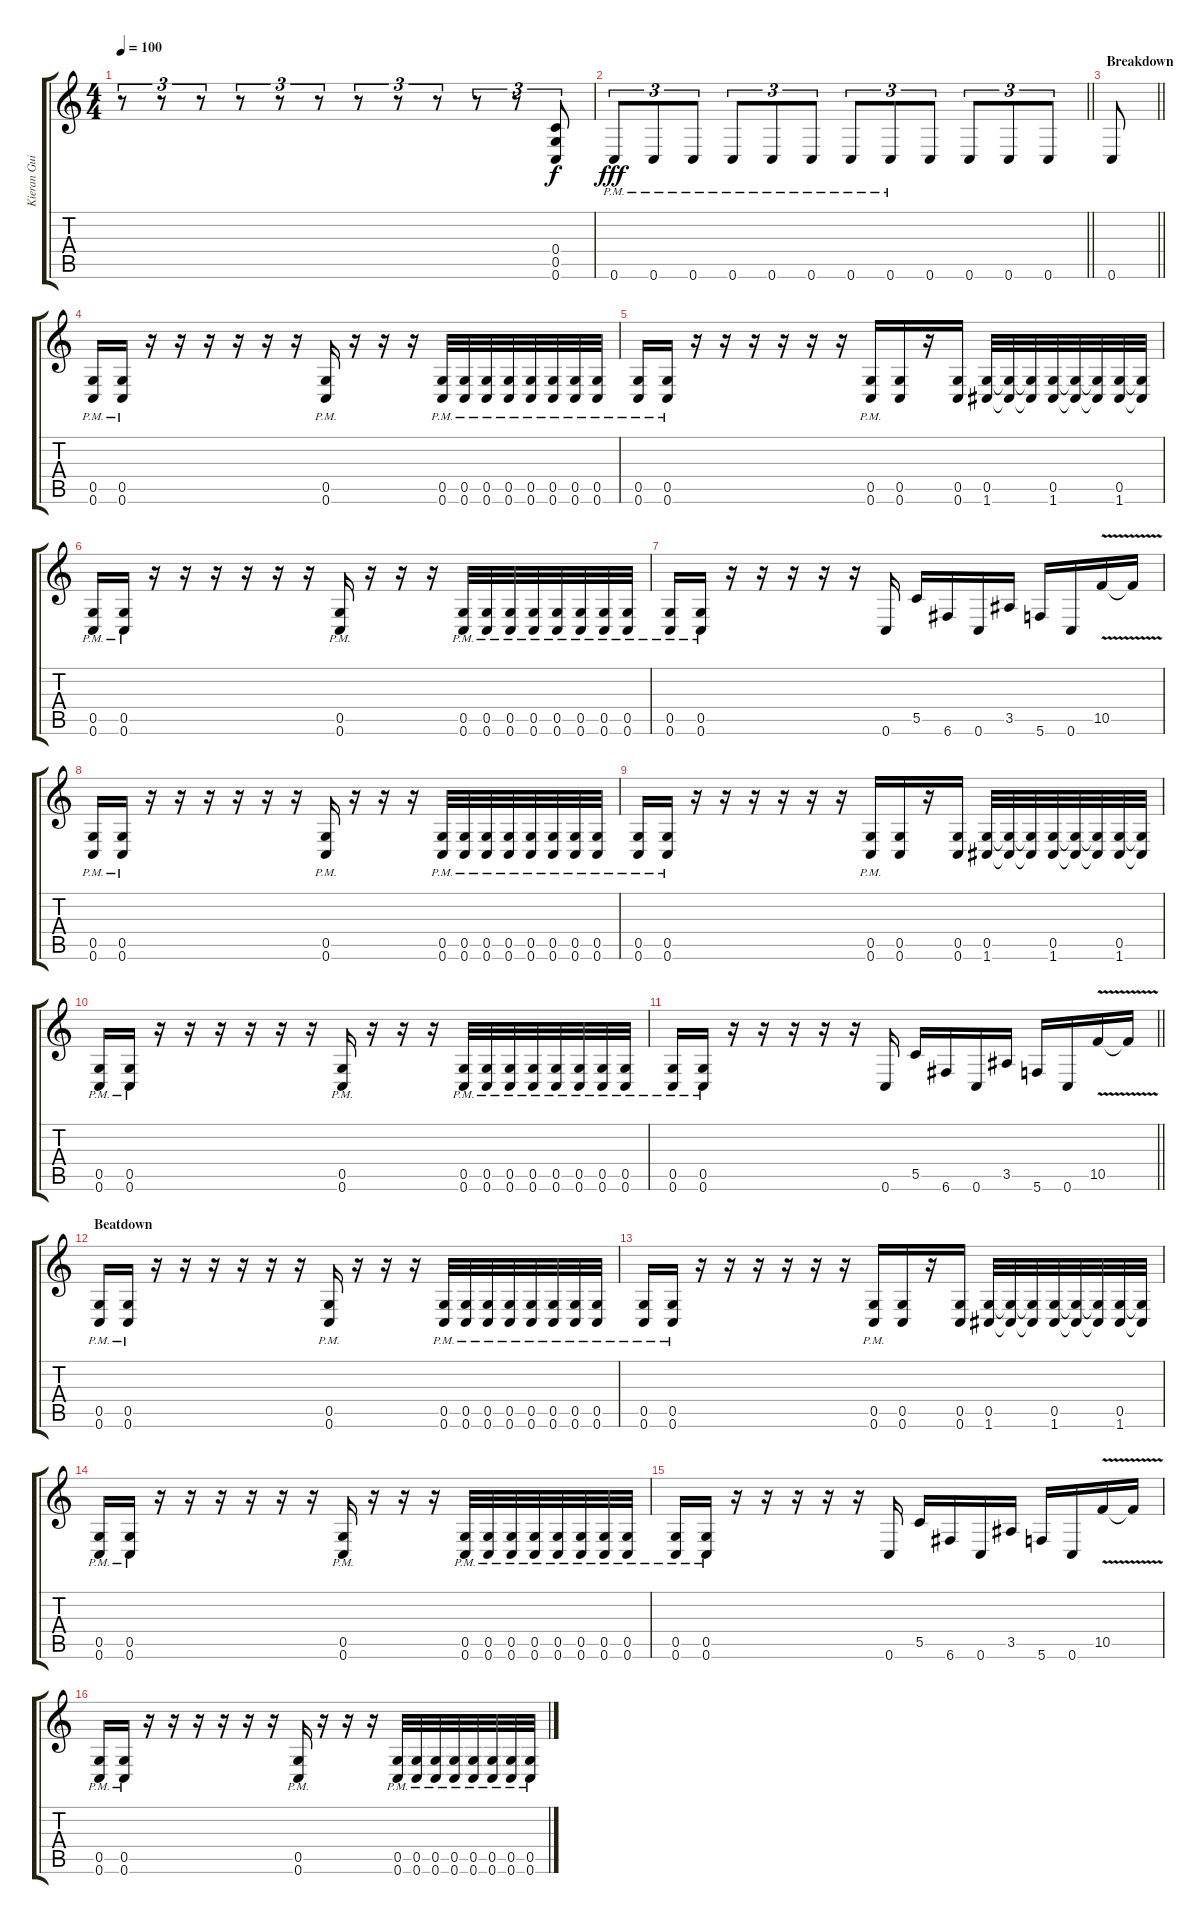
\track ("Kieran Guitar" "Kieran Gui") {instrument overdrivenguitar}
\staff {score tabs}
\tuning (D4 A3 F3 C3 G2 C2) {hide}
\ts (4 4)
\tempo 100
\clef g2
\ks c
r.8{tu (3 2) dy fff} r.8{tu (3 2)} r.8{tu (3 2)} r.8{tu (3 2)} r.8{tu (3 2)} r.8{tu (3 2)} r.8{tu (3 2)} r.8{tu (3 2)} r.8{tu (3 2)} r.8{tu (3 2)} r.8{tu (3 2)} (0.4{t} 0.5{t} 0.6{t}).8{tu (3 2) dy f} |
\barLineRight lightlight
0.6{pm}.8{tu (3 2) dy fff} 0.6{pm}.8{tu (3 2)} 0.6{pm}.8{tu (3 2)} 0.6{pm}.8{tu (3 2)} 0.6{pm}.8{tu (3 2)} 0.6{pm}.8{tu (3 2)} 0.6{pm}.8{tu (3 2)} 0.6{pm}.8{tu (3 2)} 0.6.8{tu (3 2)} 0.6.8{tu (3 2)} 0.6.8{tu (3 2)} 0.6.8{tu (3 2)} |
\section ("" "Breakdown")
\barLineRight lightlight
0.6.8 |
(0.5{pm} 0.6{pm}).16 (0.5{pm} 0.6{pm}).16 r.16 r.16 r.16 r.16 r.16 r.16 (0.5{pm} 0.6{pm}).16 r.16 r.16 r.16 (0.5{pm} 0.6{pm}).32 (0.5{pm} 0.6{pm}).32 (0.5{pm} 0.6{pm}).32 (0.5{pm} 0.6{pm}).32 (0.5{pm} 0.6{pm}).32 (0.5{pm} 0.6{pm}).32 (0.5{pm} 0.6{pm}).32 (0.5{pm} 0.6{pm}).32 |
(0.5{pm} 0.6{pm}).16 (0.5{pm} 0.6{pm}).16 r.16 r.16 r.16 r.16 r.16 r.16 (0.5{pm} 0.6{pm}).16 (0.5 0.6).16 r.16 (0.5 0.6).16 (0.5 1.6).32 (0.5{t} 1.6{t}).32 (0.5{t} 1.6{t}).32 (0.5 1.6).32 (0.5{t} 1.6{t}).32 (0.5{t} 1.6{t}).32 (0.5 1.6).32 (0.5{t} 1.6{t}).32 |
(0.5{pm} 0.6{pm}).16 (0.5{pm} 0.6{pm}).16 r.16 r.16 r.16 r.16 r.16 r.16 (0.5{pm} 0.6{pm}).16 r.16 r.16 r.16 (0.5{pm} 0.6{pm}).32 (0.5{pm} 0.6{pm}).32 (0.5{pm} 0.6{pm}).32 (0.5{pm} 0.6{pm}).32 (0.5{pm} 0.6{pm}).32 (0.5{pm} 0.6{pm}).32 (0.5{pm} 0.6{pm}).32 (0.5{pm} 0.6{pm}).32 |
(0.5{pm} 0.6{pm}).16 (0.5{pm} 0.6{pm}).16 r.16 r.16 r.16 r.16 r.16 0.6.16 5.5.16 6.6.16 0.6.16 3.5.16 5.6.16 0.6.16 10.5{v}.16 10.5{t}.16 |
(0.5{pm} 0.6{pm}).16 (0.5{pm} 0.6{pm}).16 r.16 r.16 r.16 r.16 r.16 r.16 (0.5{pm} 0.6{pm}).16 r.16 r.16 r.16 (0.5{pm} 0.6{pm}).32 (0.5{pm} 0.6{pm}).32 (0.5{pm} 0.6{pm}).32 (0.5{pm} 0.6{pm}).32 (0.5{pm} 0.6{pm}).32 (0.5{pm} 0.6{pm}).32 (0.5{pm} 0.6{pm}).32 (0.5{pm} 0.6{pm}).32 |
(0.5{pm} 0.6{pm}).16 (0.5{pm} 0.6{pm}).16 r.16 r.16 r.16 r.16 r.16 r.16 (0.5{pm} 0.6{pm}).16 (0.5 0.6).16 r.16 (0.5 0.6).16 (0.5 1.6).32 (0.5{t} 1.6{t}).32 (0.5{t} 1.6{t}).32 (0.5 1.6).32 (0.5{t} 1.6{t}).32 (0.5{t} 1.6{t}).32 (0.5 1.6).32 (0.5{t} 1.6{t}).32 |
(0.5{pm} 0.6{pm}).16 (0.5{pm} 0.6{pm}).16 r.16 r.16 r.16 r.16 r.16 r.16 (0.5{pm} 0.6{pm}).16 r.16 r.16 r.16 (0.5{pm} 0.6{pm}).32 (0.5{pm} 0.6{pm}).32 (0.5{pm} 0.6{pm}).32 (0.5{pm} 0.6{pm}).32 (0.5{pm} 0.6{pm}).32 (0.5{pm} 0.6{pm}).32 (0.5{pm} 0.6{pm}).32 (0.5{pm} 0.6{pm}).32 |
\barLineRight lightlight
(0.5{pm} 0.6{pm}).16 (0.5{pm} 0.6{pm}).16 r.16 r.16 r.16 r.16 r.16 0.6.16 5.5.16 6.6.16 0.6.16 3.5.16 5.6.16 0.6.16 10.5{v}.16 10.5{t}.16 |
\section ("" "Beatdown")
(0.5{pm} 0.6{pm}).16 (0.5{pm} 0.6{pm}).16 r.16 r.16 r.16 r.16 r.16 r.16 (0.5{pm} 0.6{pm}).16 r.16 r.16 r.16 (0.5{pm} 0.6{pm}).32 (0.5{pm} 0.6{pm}).32 (0.5{pm} 0.6{pm}).32 (0.5{pm} 0.6{pm}).32 (0.5{pm} 0.6{pm}).32 (0.5{pm} 0.6{pm}).32 (0.5{pm} 0.6{pm}).32 (0.5{pm} 0.6{pm}).32 |
(0.5{pm} 0.6{pm}).16 (0.5{pm} 0.6{pm}).16 r.16 r.16 r.16 r.16 r.16 r.16 (0.5{pm} 0.6{pm}).16 (0.5 0.6).16 r.16 (0.5 0.6).16 (0.5 1.6).32 (0.5{t} 1.6{t}).32 (0.5{t} 1.6{t}).32 (0.5 1.6).32 (0.5{t} 1.6{t}).32 (0.5{t} 1.6{t}).32 (0.5 1.6).32 (0.5{t} 1.6{t}).32 |
(0.5{pm} 0.6{pm}).16 (0.5{pm} 0.6{pm}).16 r.16 r.16 r.16 r.16 r.16 r.16 (0.5{pm} 0.6{pm}).16 r.16 r.16 r.16 (0.5{pm} 0.6{pm}).32 (0.5{pm} 0.6{pm}).32 (0.5{pm} 0.6{pm}).32 (0.5{pm} 0.6{pm}).32 (0.5{pm} 0.6{pm}).32 (0.5{pm} 0.6{pm}).32 (0.5{pm} 0.6{pm}).32 (0.5{pm} 0.6{pm}).32 |
(0.5{pm} 0.6{pm}).16 (0.5{pm} 0.6{pm}).16 r.16 r.16 r.16 r.16 r.16 0.6.16 5.5.16 6.6.16 0.6.16 3.5.16 5.6.16 0.6.16 10.5{v}.16 10.5{t}.16 |
(0.5{pm} 0.6{pm}).16 (0.5{pm} 0.6{pm}).16 r.16 r.16 r.16 r.16 r.16 r.16 (0.5{pm} 0.6{pm}).16 r.16 r.16 r.16 (0.5{pm} 0.6{pm}).32 (0.5{pm} 0.6{pm}).32 (0.5{pm} 0.6{pm}).32 (0.5{pm} 0.6{pm}).32 (0.5{pm} 0.6{pm}).32 (0.5{pm} 0.6{pm}).32 (0.5{pm} 0.6{pm}).32 (0.5{pm} 0.6{pm}).32
